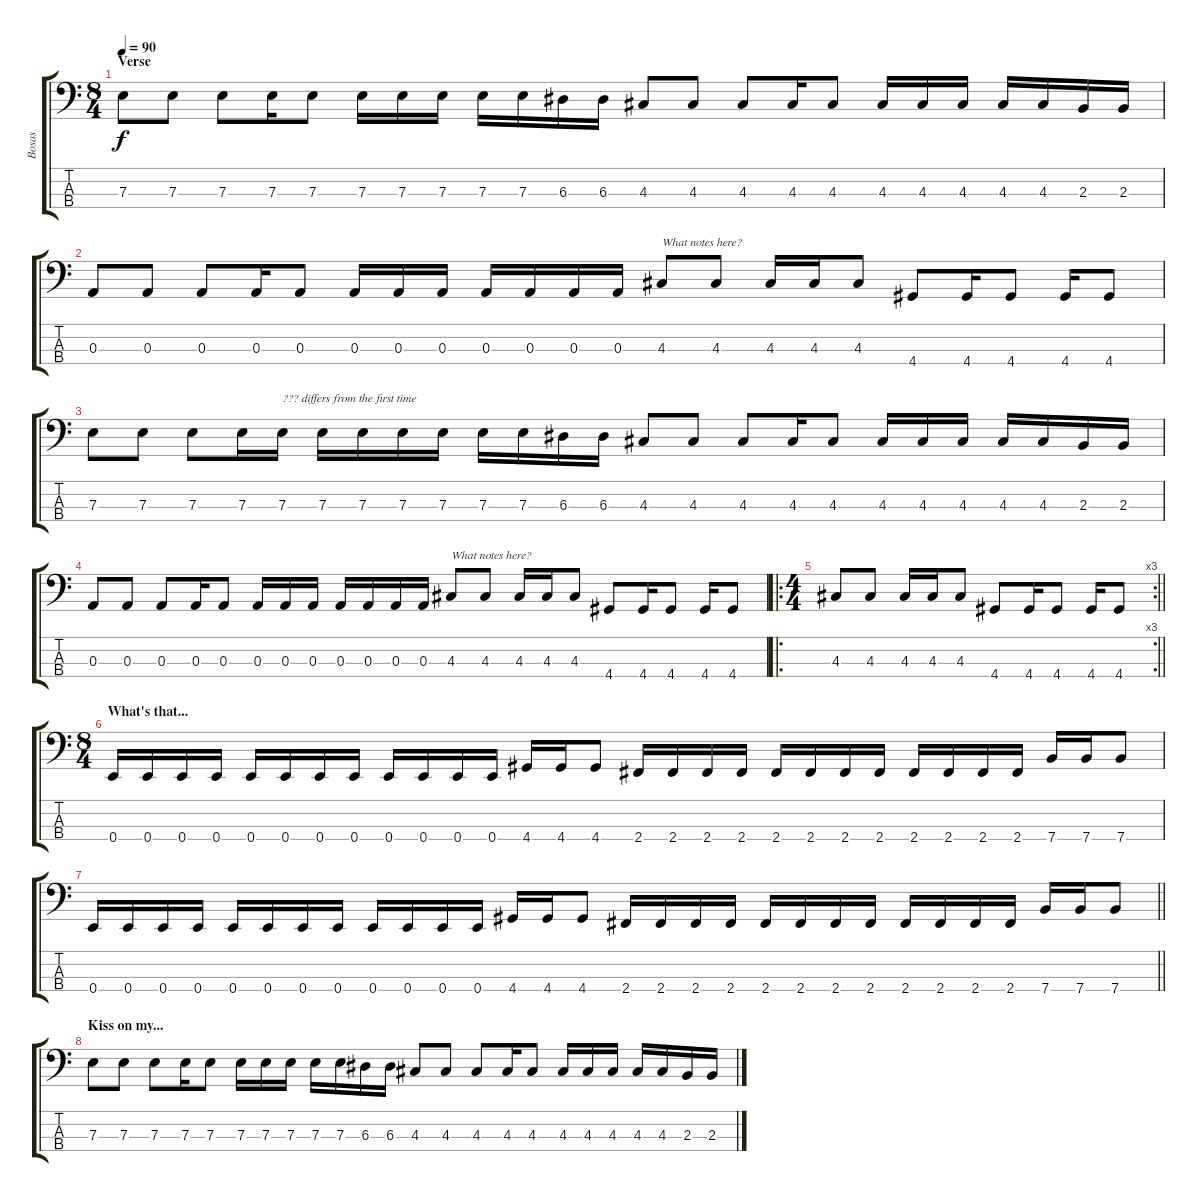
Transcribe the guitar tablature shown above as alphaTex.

\track ("Bosas" "Bosas") {instrument electricbassfinger}
\staff {score tabs}
\tuning (G2 D2 A1 E1) {hide}
\ts (8 4)
\section ("" "Verse")
\tempo 90
\clef f4
\ks c
7.3.8{dy f} 7.3.8 7.3.8 7.3.16 7.3.8 7.3.16 7.3.16 7.3.16 7.3.16 7.3.16 6.3.16 6.3.16 4.3.8 4.3.8 4.3.8 4.3.16 4.3.8 4.3.16 4.3.16 4.3.16 4.3.16 4.3.16 2.3.16 2.3.16 |
0.3.8 0.3.8 0.3.8 0.3.16 0.3.8 0.3.16 0.3.16 0.3.16 0.3.16 0.3.16 0.3.16 0.3.16 4.3.8{txt "What notes here?"} 4.3.8 4.3.16 4.3.16 4.3.8 4.4.8 4.4.16 4.4.8 4.4.16 4.4.8 |
7.3.8 7.3.8 7.3.8 7.3.16 7.3.16{txt "??? differs from the first time"} 7.3.16 7.3.16 7.3.16 7.3.16 7.3.16 7.3.16 6.3.16 6.3.16 4.3.8 4.3.8 4.3.8 4.3.16 4.3.8 4.3.16 4.3.16 4.3.16 4.3.16 4.3.16 2.3.16 2.3.16 |
0.3.8 0.3.8 0.3.8 0.3.16 0.3.8 0.3.16 0.3.16 0.3.16 0.3.16 0.3.16 0.3.16 0.3.16 4.3.8{txt "What notes here?"} 4.3.8 4.3.16 4.3.16 4.3.8 4.4.8 4.4.16 4.4.8 4.4.16 4.4.8 |
\ro
\rc 3
\ts (4 4)
\barLineRight lightlight
4.3.8 4.3.8 4.3.16 4.3.16 4.3.8 4.4.8 4.4.16 4.4.8 4.4.16 4.4.8 |
\ts (8 4)
\section ("" "What's that...")
0.4.16 0.4.16 0.4.16 0.4.16 0.4.16 0.4.16 0.4.16 0.4.16 0.4.16 0.4.16 0.4.16 0.4.16 4.4.16 4.4.16 4.4.8 2.4.16 2.4.16 2.4.16 2.4.16 2.4.16 2.4.16 2.4.16 2.4.16 2.4.16 2.4.16 2.4.16 2.4.16 7.4.16 7.4.16 7.4.8 |
\barLineRight lightlight
0.4.16 0.4.16 0.4.16 0.4.16 0.4.16 0.4.16 0.4.16 0.4.16 0.4.16 0.4.16 0.4.16 0.4.16 4.4.16 4.4.16 4.4.8 2.4.16 2.4.16 2.4.16 2.4.16 2.4.16 2.4.16 2.4.16 2.4.16 2.4.16 2.4.16 2.4.16 2.4.16 7.4.16 7.4.16 7.4.8 |
\section ("" "Kiss on my...")
7.3.8 7.3.8 7.3.8 7.3.16 7.3.8 7.3.16 7.3.16 7.3.16 7.3.16 7.3.16 6.3.16 6.3.16 4.3.8 4.3.8 4.3.8 4.3.16 4.3.8 4.3.16 4.3.16 4.3.16 4.3.16 4.3.16 2.3.16 2.3.16
